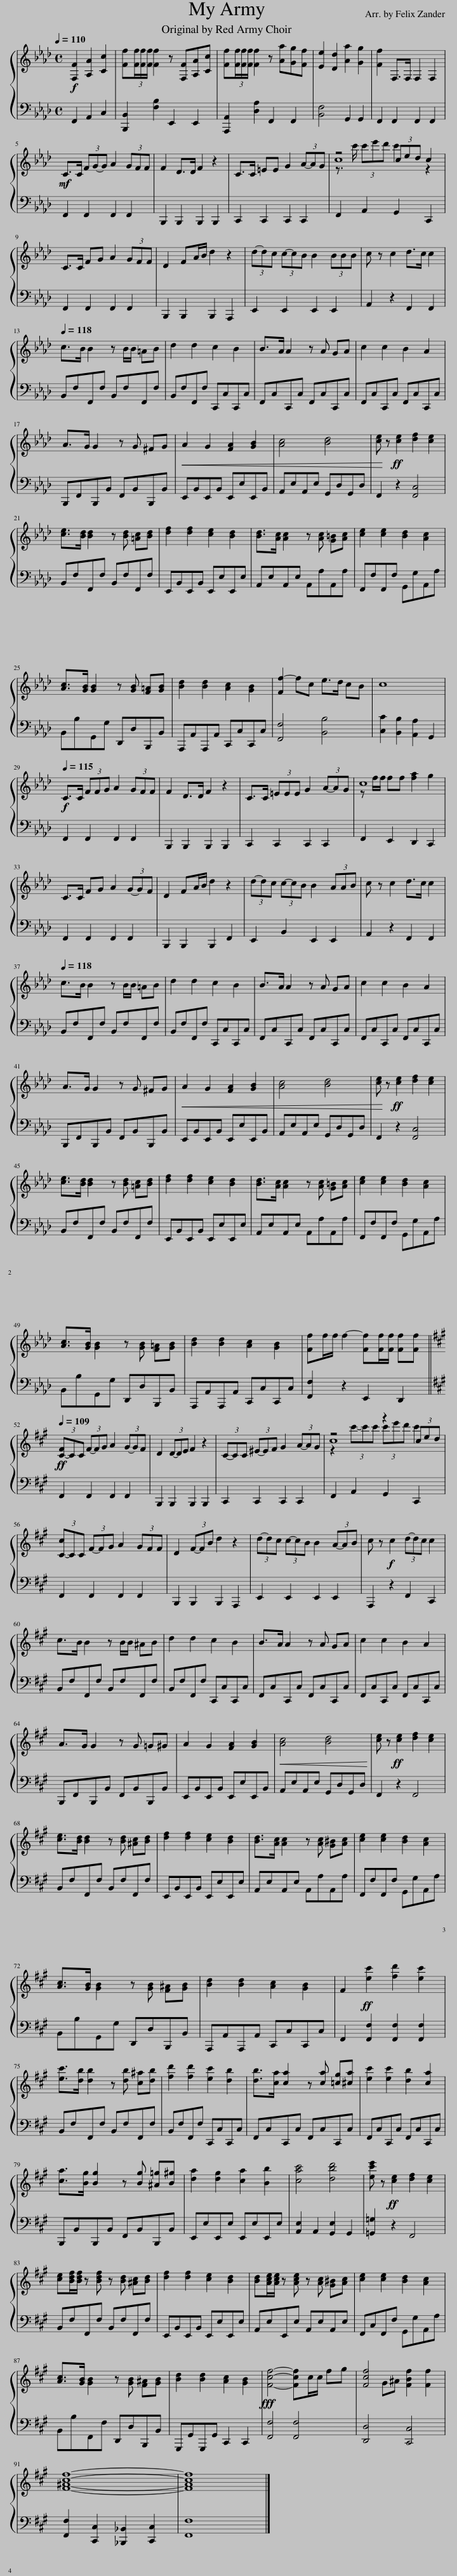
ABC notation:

X:1
%%score { ( 1 3 4 ) | 2 }
L:1/8
Q:1/4=110
M:4/4
I:linebreak $
K:Ab
V:1 treble
V:3 treble
V:4 treble
V:2 bass
V:1
 [F,F]2 [A,A]2 [Cc]2 | [Ff](3[Ff]/[Ff]/[Ff]/ [Ff]2 z [F,F][A,A][Cc] | [Ff](3[Ff]/[Ff]/[Ff]/ [Ff]2 z [Aa][Gg][Ff] | [Ee]2 [Dd]2 [Aa]2 [Gg]2 | [Ff]2 F,>F, F,2 F,2 |$ %5
!mf! C>C (3FG-G A2 (3GFF | F2 D>D F2 z2 | C>C =EE G2 (3A-AG | c8 |$ C>C FG A2 (3GFF | %10
 D2 FA/B/ d2 z2 | (3d-dc (3c-cB B2 (3BBB | c z c2 d>c c2 |$[Q:1/4=118] c>B B2 z B/B/ =AB | d2 d2 c2 B2 | %15
 B>A A2 z A GA | c2 c2 B2 A2 |$ A>G G2 z G ^FG |!<(! A2 G2 [FA]2 [GB]2 | [Ac]4 [Bd]4 | %20
 [ce]!<)! z!ff! [ce]2 [df]2 [ce]2 |$ [ce]>[Bd] [Bd]2 z [Bd] [=Ac][Bd] | [df]2 [df]2 [ce]2 [Bd]2 | [Bd]>[Ac] [Ac]2 z [Ac] [G=B][Ac] | [ce]2 [ce]2 [Bd]2 [Ac]2 |$ %25
 [Ac]>[GB] [GB]2 z [GB] [F=A][GB] | [Bd]2 [Bd]2 [Ac]2 [GB]2 | [Ff-]2 fc e>d cB | c8 |$!f![Q:1/4=115] C>C (3FFG A2 (3GFF | %30
 F2 D>D F2 z2 | C>C (3=EEE G2 (3A-AG | c8 |$ C>C FG A2 (3G-GF | D2 FA/B/ d2 z2 | %35
 (3d-dc (3c-cB B2 (3AAB | c z c2 d>c c2 |$[Q:1/4=118] c>B B2 z B/B/ =AB | d2 d2 c2 B2 | B>A A2 z A GA | %40
 c2 c2 B2 A2 |$ A>G G2 z G ^FG |!<(! A2 G2 [FA]2 [GB]2 | [Ac]4 [Bd]4 | [ce]!<)! z!ff! [ce]2 [df]2 [ce]2 |$ %45
 [ce]>[Bd] [Bd]2 z [Bd] [=Ac][Bd] | [df]2 [df]2 [ce]2 [Bd]2 | [Bd]>[Ac] [Ac]2 z [Ac] [G=B][Ac] | [ce]2 [ce]2 [Bd]2 [Ac]2 |$ [Ac]>[GB] [GB]2 z [GB] [F=A][GB] | %50
 [Bd]2 [Bd]2 [Ac]2 [GB]2 | [Ff]f/f/ f2- [Ff][Ff]/[Ff]/ [Ff][Ff] ||$[K:A]!ff![Q:1/4=109] (3[C-F]CC (3F-FG A2 (3G-GF | D2 (3D-DE F2 z2 | (3C-CC (3^E-EF G2 (3A-AG | %55
 c8 |$ (3[C-c]CC (3F-FG A2 (3GFF | D2 (3F-FB d2 z2 | (3d-dc (3c-cB B2 (3A-AB | c z!f! c2 (3d-dc c2 |$ %60
 c>B B2 z B/B/ ^AB | d2 d2 c2 B2 | B>A A2 z A GA | c2 c2 B2 A2 |$ A>G G2 z G =G^G | %65
 A2 G2 [FA]2 [GB]2 |!<(! [Ac]4 [Bd]4!<)! | [ce] z!ff! [ce]2 [df]2 [ce]2 |$ [ce]>[Bd] [Bd]2 z [Bd] [^Ac][Bd] | [df]2 [df]2 [ce]2 [Bd]2 | %70
 [Bd]>[Ac] [Ac]2 z [Ac] [G^B][Ac] | [ce]2 [ce]2 [Bd]2 [Ac]2 |$ [Ac]>[GB] [GB]2 z [GB] [F^A][GB] | [Bd]2 [Bd]2 [Ac]2 [GB]2 | F2!ff! [ec']2 [fd']2 [ec']2 |$ %75
 [ec']>[db] [db]2 z [db] [c^a][db] | [fd']2 [fd']2 [ec']2 [db]2 | [db]>[ca] [ca]2 z [ca] [=cg][^ca] | [ec']2 [ec']2 [db]2 [ca]2 |$ [ca]>[Bg] [Bg]2 z [Bg] [^A=g][B^g] | %80
 [da]2 [dg]2 [ca]2 [Bb]2 | [cac']4 [dbd']4 | [ec'e'] z!ff! [ce]2 [df]2 [ce]2 |$ [ce][Bdf]/[Bdf]/ z [Bdf] z [Bd] [^Ac][Bd] | [df]2 [df]2 [ce]2 [Bd]2 | %85
 [Bd][Ace]/[Ace]/ z [Ace] z [Ac] [G^B][Ac] | [ce]2 [ce]2 [Bd]2 [Ac]2 |$ [Ac]>[GB] [GB]2 z [GB] [F^A][GB] | [Bd]2 [Bd]2 [Ac]2 [GB]2 |!fff! [Fcf]4- [Fcf]c/c/ fg | %90
 [Fcf]4 [FBf]2 [Ff]2 |$ [F^Acf]8- | [FAcf]8 |] %93
V:2
!f! F,,2 A,,2 C,2 | [B,,,B,,]2 [F,B,]2 E,,2 E,,2 | [A,,,A,,]2 [D,A,]2 F,,2 F,,2 | [B,,F,]4 G,,2 G,,2 | F,,2 F,,2 F,,2 F,,2 |$ %5
 F,,2 F,,2 F,,2 F,,2 | B,,,2 B,,,2 B,,,2 B,,,2 | C,,2 C,,2 C,,2 C,,2 | F,,2 A,,2 G,,2 C,,2 |$ F,,2 F,,2 F,,2 F,,2 | %10
 B,,,2 B,,,2 B,,,2 A,,,2 | E,,2 E,,2 E,,2 E,,2 | A,,2 z2 F,,2 F,,2 |$ B,,F,F,,F, B,,F,F,,F, | B,,F,F,,F, C,,C,C,,C, | %15
 F,,C,C,,C, F,,C,C,,C, | F,,C,C,,C, F,,C,C,,C, |$ B,,,F,,B,,,B,, F,,B,,B,,,B,, | E,,B,,E,,B,, E,,E,E,,B,, | A,,E,A,,E, G,,D,G,,D, | %20
 F,,2 z2 [F,,C,]4 |$ B,,F,F,,F, B,,F,F,,F, | E,,B,,E,,B,, E,,E,E,,E, | A,,E,A,,E, A,,A,A,,A, | F,,F,F,,F, G,,G,A,,A, |$ %25
 B,,B,G,,G, D,,D,B,,,B,, | A,,,A,,A,,,A,, C,,C,C,,C, | [F,,F,]4 [B,,B,]4 | [C,C]2 [B,,B,]2 [A,,A,]2 G,,2 |$ F,,2 F,,2 F,,2 F,,2 | %30
 B,,,2 B,,,2 B,,,2 B,,,2 | C,,2 C,,2 C,,2 C,,2 | F,,2 E,,2 D,,2 C,,2 |$ F,,2 F,,2 F,,2 F,,2 | B,,,2 B,,,2 B,,,2 F,,2 | %35
 E,,2 B,,2 E,,2 E,,2 | A,,2 z2 F,,2 F,,2 |$ B,,F,F,,F, B,,F,F,,F, | B,,F,F,,F, C,,C,C,,C, | F,,C,C,,C, F,,C,C,,C, | %40
 F,,C,C,,C, F,,C,C,,C, |$ B,,,F,,B,,,B,, F,,B,,B,,,B,, | E,,B,,E,,B,, E,,E,E,,B,, | A,,E,A,,E, G,,D,G,,D, | F,,2 z2 [F,,C,]4 |$ %45
 B,,F,F,,F, B,,F,F,,F, | E,,B,,E,,B,, E,,E,E,,E, | A,,E,A,,E, A,,A,A,,A, | F,,F,F,,F, G,,G,A,,A, |$ B,,B,G,,G, D,,D,B,,,B,, | %50
 A,,,A,,A,,,A,, C,,C,C,,C, | [F,,F,]2 z2 E,,2 D,,2 ||$[K:A] F,,2 F,,2 F,,2 F,,2 | B,,,2 B,,,2 B,,,2 B,,,2 | C,,2 C,,2 C,,2 C,,2 | %55
 F,,2 A,,2 G,,2 C,,2 |$ F,,2 F,,2 F,,2 F,,2 | B,,,2 B,,,2 B,,,2 A,,,2 | E,,2 E,,2 E,,2 E,,2 | A,,,2 z2 F,,2 C,,2 |$ %60
 B,,F,F,,F, B,,F,F,,F, | B,,F,F,,F, C,,C,C,,C, | F,,C,C,,C, F,,C,C,,C, | F,,C,C,,C, F,,C,C,,C, |$ B,,,F,,B,,,B,, F,,B,,B,,,B,, | %65
 E,,B,,E,,B,, E,,E,E,,B,, | A,,E,A,,E, G,,D,G,,D, | F,,2 z2 F,,4 |$ B,,F,F,,F, B,,F,F,,F, | E,,B,,E,,B,, E,,E,E,,E, | %70
 A,,E,A,,E, A,,A,A,,A, | F,,F,F,,F, G,,G,A,,A, |$ B,,B,G,,G, D,,D,B,,,B,, | A,,,A,,A,,,A,, C,,C,C,,C, | F,,2 [F,,F,]2 [F,,F,]2 [F,,F,]2 |$ %75
 B,,F,F,,F, B,,F,F,,F, | B,,F,F,,F, C,,C,C,,C, | F,,C,C,,C, F,,C,C,,C, | F,,C,C,,C, F,,C,C,,C, |$ B,,,B,,B,,,B,, F,,B,,B,,,B,, | %80
 E,,E,E,,E, E,,E,E,,E, | [A,,E,]2 A,,2 [G,,E,]2 G,,2 | [=G,,=G,]2 z2 F,,4 |$ B,,F,F,,F, B,,F,F,,F, | E,,B,,E,,B,, E,,E,E,,E, | %85
 A,,E,E,,E, A,,E,A,,E, | F,,C,F,,F, G,,G,A,,A, |$ B,,B,F,,F, D,,D,B,,,B,, | G,,,G,,G,,,G,, C,,2 C,,2 | [F,,F,]4 [F,,F,]4 | %90
 [D,,D,]4 [C,,C,]4 |$ [F,,F,]2 [C,,C,]2 [_B,,,_B,,]2 [C,,C,]2 | [F,,F,]8 |] %93
V:3
 x6 | x8 | x8 | x8 | x8 |$ %5
 x8 | x8 | x8 | z3/2 c'/ (3c'e'd' c'2 z2 |$ x8 | %10
 x8 | x8 | x8 |$ x8 | x8 | %15
 x8 | x8 |$ x8 | x8 | x8 | %20
 x8 |$ x8 | x8 | x8 | x8 |$ %25
 x8 | x8 | x8 | x8 |$ x8 | %30
 x8 | x8 | z f/f/ ff [fa]2 g2 |$ x8 | x8 | %35
 x8 | x8 |$ x8 | x8 | x8 | %40
 x8 |$ x8 | x8 | x8 | x8 |$ %45
 x8 | x8 | x8 | x8 |$ x8 | %50
 x8 | x8 ||$[K:A] x8 | x8 | x8 | %55
 z2 (3c'-c'c' (3c'e'd' c'2 |$ x8 | x8 | x8 | x8 |$ %60
 x8 | x8 | x8 | x8 |$ x8 | %65
 x8 | x8 | x8 |$ x8 | x8 | %70
 x8 | x8 |$ x8 | x8 | x8 |$ %75
 x8 | x8 | x8 | x8 |$ x8 | %80
 x8 | x8 | x8 |$ x8 | x8 | %85
 x8 | x8 |$ x8 | x8 | x8 | %90
 x2 G^A x4 |$ x8 | x8 |] %93
V:4
 x6 | x8 | x8 | x8 | x8 |$ %5
 x8 | x8 | x8 | z4 (3ced c2 |$ x8 | %10
 x8 | x8 | x8 |$ x8 | x8 | %15
 x8 | x8 |$ x8 | x8 | x8 | %20
 x8 |$ x8 | x8 | x8 | x8 |$ %25
 x8 | x8 | x8 | x8 |$ x8 | %30
 x8 | x8 | x8 |$ x8 | x8 | %35
 x8 | x8 |$ x8 | x8 | x8 | %40
 x8 |$ x8 | x8 | x8 | x8 |$ %45
 x8 | x8 | x8 | x8 |$ x8 | %50
 x8 | x8 ||$[K:A] x8 | x8 | x8 | %55
 z4 z2 (3ced |$ x8 | x8 | x8 | x8 |$ %60
 x8 | x8 | x8 | x8 |$ x8 | %65
 x8 | x8 | x8 |$ x8 | x8 | %70
 x8 | x8 |$ x8 | x8 | x8 |$ %75
 x8 | x8 | x8 | x8 |$ x8 | %80
 x8 | x8 | x8 |$ x8 | x8 | %85
 x8 | x8 |$ x8 | x8 | x8 | %90
 x8 |$ x8 | x8 |] %93
